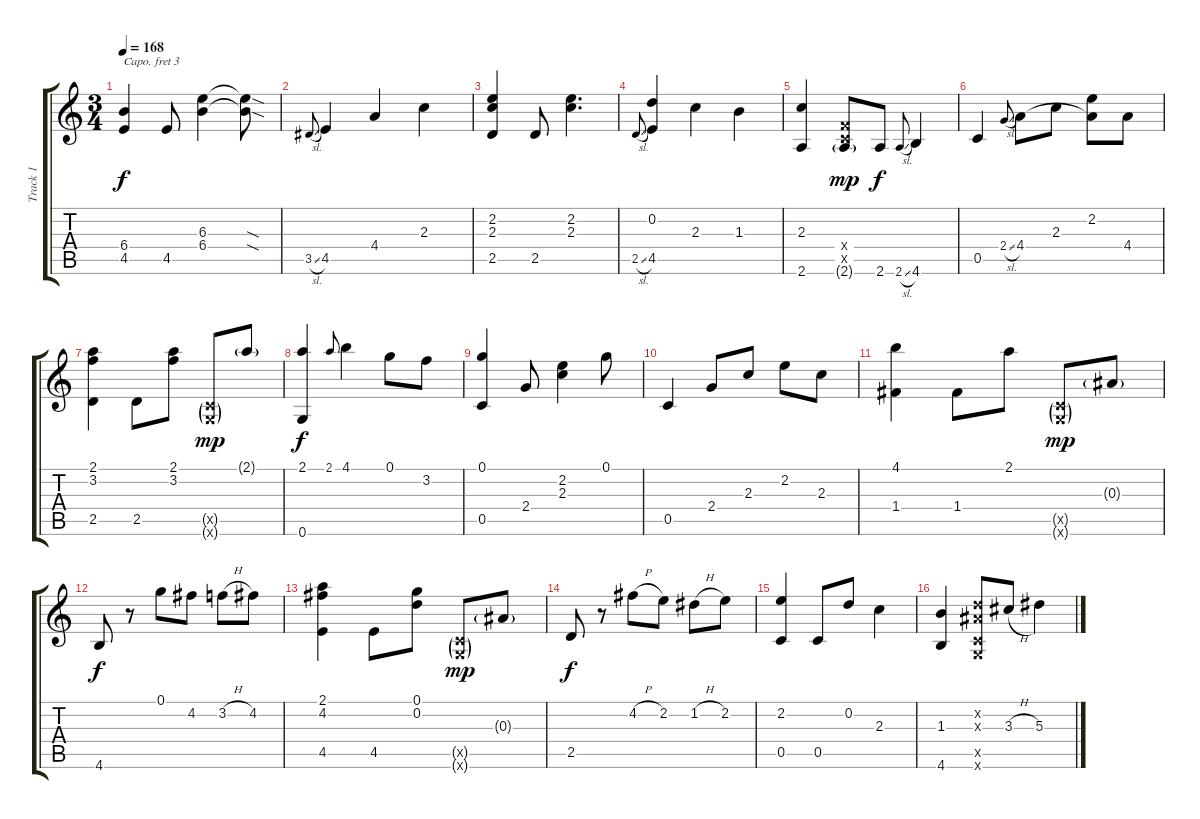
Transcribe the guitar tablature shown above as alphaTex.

\track ("Track 1" "Track 1") {instrument acousticguitarsteel}
\staff {score tabs}
\capo 3
\tuning (E4 B3 G3 D3 A2 E2) {hide}
\ts (3 4)
\tempo 168
\clef g2
\ks c
(6.4 4.5).4{dy f} 4.5.8 (6.3 6.4).4 (6.3{sod t} 6.4{sod t}).8 |
3.5{sl}.8{gr onbeat} 4.5.4 4.4.4 2.3.4 |
(2.2 2.3 2.5).4 2.5.8 (2.2 2.3).4{d} |
2.5{sl}.8{gr onbeat} (0.2 4.5).4 2.3.4 1.3.4 |
(2.3 2.6).4 (0.4{x} 0.5{x} 2.6{g}).8{dy mp} 2.6.8{dy f} 2.6{sl}.8{gr onbeat} 4.6.4 |
0.5.4 2.4{sl}.8{gr onbeat} 4.4.8 2.3.8 (2.2 4.4{t}).8 4.4.8 |
(2.1 3.2 2.5).4 2.5.8 (2.1 3.2).8 (0.5{g x} 0.6{g x}).8{dy mp} 2.1{g}.8 |
(2.1 0.6).4{dy f} 2.1.8{gr onbeat} 4.1.4 0.1.8 3.2.8 |
(0.1 0.5).4 2.4.8 (2.2 2.3).4 0.1.8 |
0.5.4 2.4.8 2.3.8 2.2.8 2.3.8 |
(4.1 1.4).4 1.4.8 2.1.8 (0.5{g x} 0.6{g x}).8{dy mp} 0.3{g}.8 |
4.6.8{dy f} r.8 0.1.8 4.2.8 3.2{h}.8 4.2.8 |
(2.1 4.2 4.5).4 4.5.8 (0.1 0.2).8 (0.5{g x} 0.6{g x}).8{dy mp} 0.3{g}.8 |
2.5.8{dy f} r.8 4.2{h}.8 2.2.8 1.2{h}.8 2.2.8 |
(2.2 0.5).4 0.5.8 0.2.8 2.3.4 |
(1.3 4.6).4 (0.2{x} 0.3{x} 0.5{x} 0.6{x}).8 3.3{h}.8 5.3.4
